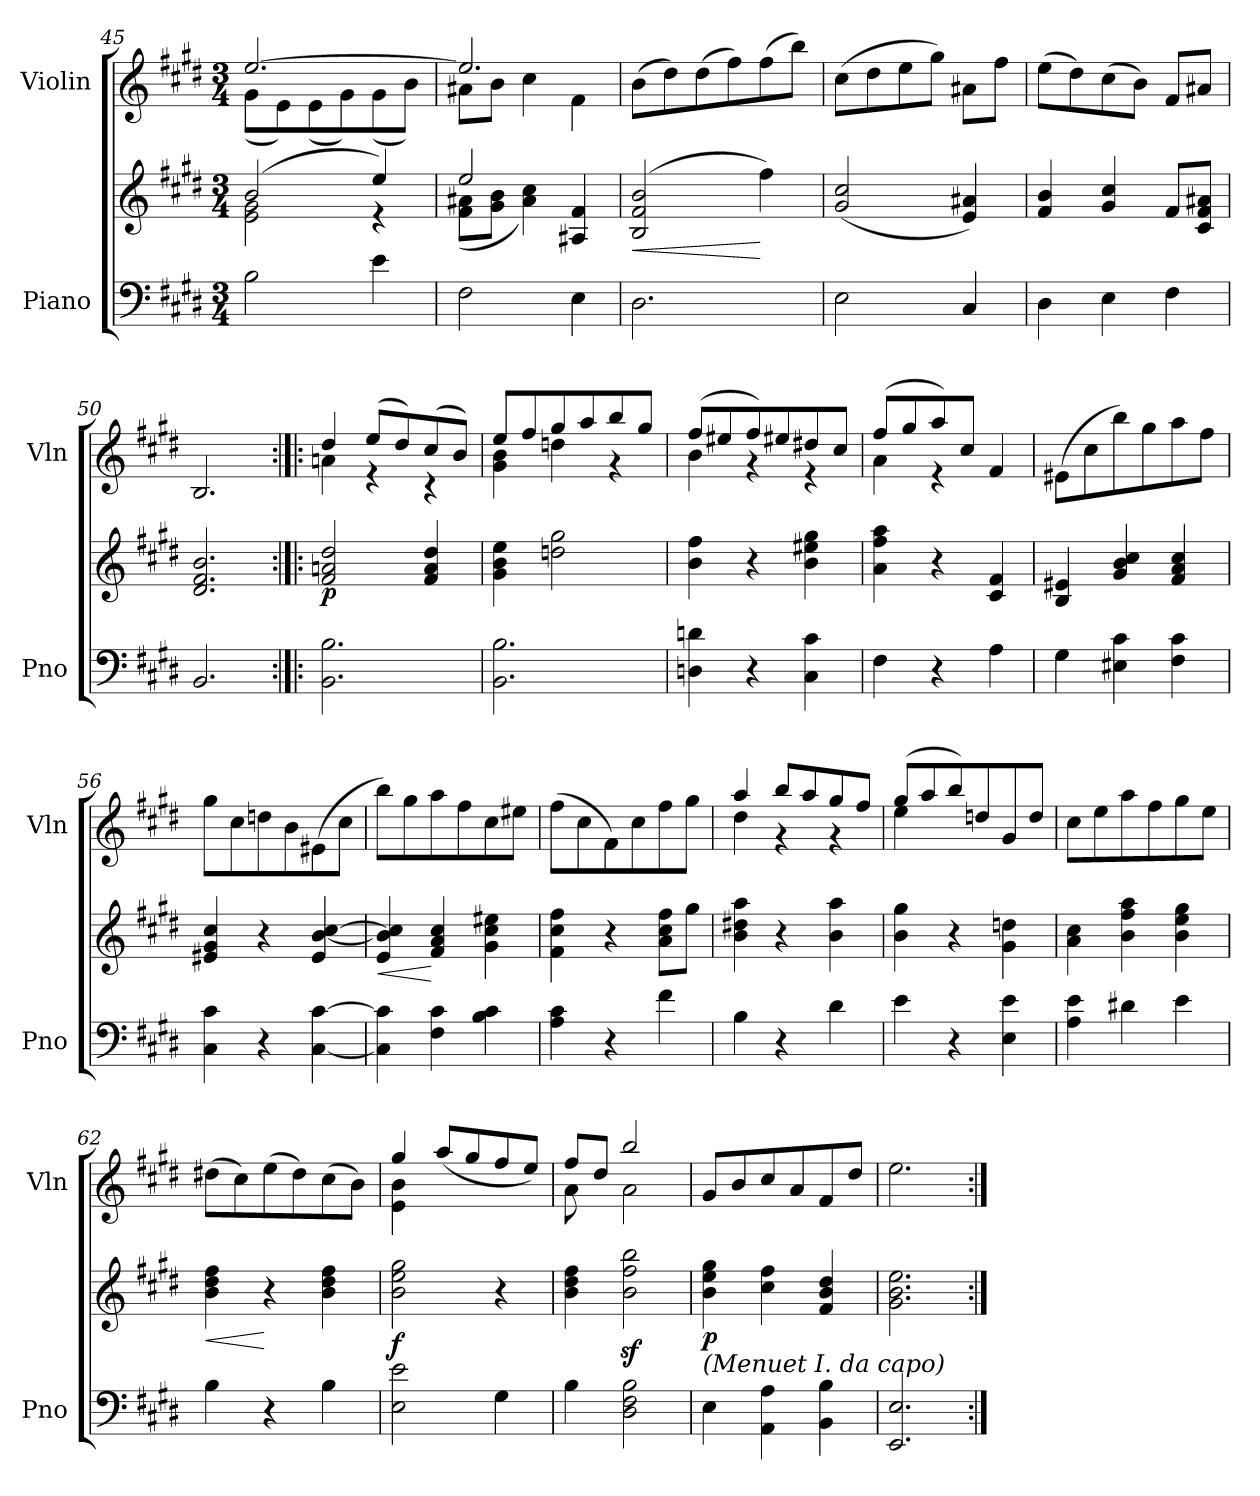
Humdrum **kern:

**kern	**kern	**dynam	**kern
*part2	*part2	*part2	*part1
*staff3	*staff2	*staff2/3	*staff1
*I"Piano	*	*	*I"Violin
*I'Pno	*	*	*I'Vln
*clefF4	*clefG2	*	*clefG2
*k[f#c#g#d#]	*k[f#c#g#d#]	*	*k[f#c#g#d#]
*M3/4	*M3/4	*	*M3/4
=45	=45	=45	=45
*	*^	*	*^
2B\	(2b/	2e\ 2g#\	.	[2.ee/	(8g#\L
.	.	.	.	.	8e\)
.	.	.	.	.	(8e\
.	.	.	.	.	8g#\)
4e\	4ee/)	4r	.	.	(8g#\
.	.	.	.	.	8b\J)
=46	=46	=46	=46	=46	=46
2F#\	2ee/	(8f#\ 8a#X\L	.	2.ee/]	8a#X\L
.	.	8g#\ 8b\J	.	.	8b\J
.	.	4a#\ 4cc#\)	.	.	4cc#\
4E\	4A#X/ 4f#/	4ryy	.	.	4f#\
=47	=47	=47	=47	=47	=47
!	!	!	!LO:HP:b	!	!
*	*v	*v	*	*	*
*	*	*	*v	*v
2.D#\	(2B/ 2f#/ 2b/	<	(8b\L
.	.	.	8dd#\)
.	.	.	(8dd#\
.	.	.	8ff#\)
.	4ff#\)	[	(8ff#\
.	.	.	8bb\J)
=48	=48	=48	=48
2E\	(>2g#/ 2cc#/	.	(8cc#\L
.	.	.	8dd#\
.	.	.	8ee\
.	.	.	8gg#\J)
4C#/	4e/ 4a#X/)	.	8a#X\L
.	.	.	8ff#\J
=49	=49	=49	=49
4D#\	4f#/ 4b/	.	(8ee\L
.	.	.	8dd#\)
4E\	4g#/ 4cc#/	.	(8cc#\
.	.	.	8b\J)
4F#\	8f#/L	.	8f#/L
.	8c#/ 8f#/ 8a#X/J	.	8a#X/J
=50	=50	=50	=50
2.BB/	2.d#/ 2.f#/ 2.b/	.	2.B/
!!LO:PB:g=z
=51:|!|:	=51:|!|:	=51:|!|:	=51:|!|:
*	*	*	*^
!	!	!LO:DY:b	!	!
2.BB\ 2.B\	2f#/ 2an/ 2dd#/	p	4dd#/	4an\
.	.	.	(8ee/L	4r
.	.	.	8dd#/)	.
.	4f#/ 4a/ 4dd#/	.	(8cc#/	4r
.	.	.	8b/J)	.
=52	=52	=52	=52	=52
2.BB\ 2.B\	4g#\ 4b\ 4ee\	.	8ee/L	4g#\ 4b\
.	.	.	8ff#/	.
.	2ddn\ 2gg#\	.	8gg#/	4ddn\
.	.	.	8aa/	.
.	.	.	8bb/	4r
.	.	.	8gg#/J	.
=53	=53	=53	=53	=53
4Dn\ 4dn\	4b\ 4ff#\	.	(8ff#/L	4b\
.	.	.	8ee#X/	.
4r	4r	.	8ff#/)	4r
.	.	.	8ee#X/	.
4C#\ 4c#\	4b\ 4ee#X\ 4gg#\	.	8dd#X/	4r
.	.	.	8cc#/J	.
=54	=54	=54	=54	=54
4F#\	4a\ 4ff#\ 4aa\	.	(8ff#/L	4a\
.	.	.	8gg#/	.
4r	4r	.	8aa/)	4r
.	.	.	8cc#/J	.
4A\	4c#/ 4f#/	.	4f#/	4ryy
*	*	*	*v	*v
=55	=55	=55	=55
4G#\	4B/ 4e#X/	.	(8e#X\L
.	.	.	8cc#\
4E#X\ 4c#\	4g#/ 4b/ 4cc#/	.	8bb\)
.	.	.	8gg#\
4F#\ 4c#\	4f#/ 4a/ 4cc#/	.	8aa\
.	.	.	8ff#\J
=56	=56	=56	=56
4C#\ 4c#\	4e#X/ 4g#/ 4cc#/	.	8gg#\L
.	.	.	8cc#\
4r	4r	.	8ddn\
.	.	.	8b\
[4C#\ [4c#\	4e#/ [4b/ [4cc#/	.	(8e#X\
.	.	.	8cc#\J
=57	=57	=57	=57
!	!	!LO:HP:b	!
4C#\] 4c#\]	4e/ 4b/] 4cc#/]	<	8bb\L)
.	.	.	8gg#\
4F#\ 4c#\	4f#/ 4a/ 4cc#/	[	8aa\
.	.	.	8ff#\
4B\ 4c#\	4g#\ 4cc#\ 4ee#X\	.	8cc#\
.	.	.	8ee#X\J
=58	=58	=58	=58
4A\ 4c#\	4f#\ 4cc#\ 4ff#\	.	(8ff#\L
.	.	.	8cc#\
4r	4r	.	8f#\)
.	.	.	8cc#\
4f#\	8a\ 8cc#\ 8ff#\L	.	8ff#\
.	8gg#\J	.	8gg#\J
!!LO:LB:g=z
=59	=59	=59	=59
*	*	*	*^
4B\	4b\ 4dd#X\ 4aa\	.	4aa/	4dd#\
4r	4r	.	8bb/L	4r
.	.	.	8aa/	.
4d#\	4b\ 4aa\	.	8gg#/	4r
.	.	.	8ff#/J	.
=60	=60	=60	=60	=60
4e\	4b\ 4gg#\	.	(8gg#/L	4ee\
.	.	.	8aa/	.
4r	4r	.	8bb/)	2ryy
.	.	.	8ddn/	.
4E\ 4e\	4g#\ 4ddn\	.	8g#/	.
.	.	.	8dd/J	.
*	*	*	*v	*v
=61	=61	=61	=61
4A\ 4e\	4a\ 4cc#\	.	8cc#\L
.	.	.	8ee\
4d#X\	4b\ 4ff#\ 4aa\	.	8aa\
.	.	.	8ff#\
4e\	4b\ 4ee\ 4gg#\	.	8gg#\
.	.	.	8ee\J
=62	=62	=62	=62
!	!	!LO:HP:b	!
4B\	4b\ 4dd#\ 4ff#\	<	(8dd#X\L
.	.	.	8cc#\)
4r	4r	[	(8ee\
.	.	.	8dd#\)
4B\	4b\ 4dd#\ 4ff#\	.	(8cc#\
.	.	.	8b\J)
=63	=63	=63	=63
*	*	*	*^
!	!	!LO:DY:b	!	!
2E\ 2e\	2b\ 2ee\ 2gg#\	f	4gg#/	4e\ 4b\
.	.	.	(8aa/L	2ryy
.	.	.	8gg#/	.
4G#\	4r	.	8ff#/	.
.	.	.	8ee/J)	.
=64	=64	=64	=64	=64
4B\	4b\ 4dd#\ 4ff#\	.	8ff#/L	8a\
.	.	.	8dd#/J	8ryy
2D#\ 2F#\ 2B\	2b\z< 2ff#\z< 2bb\z<	.	2bb/	2a\
=65	=65	=65	=65	=65
!	!	!	!LO:TX:a:i:t=(Menuet I. da capo)	!
!LO:TX:a:i:t=(Menuet I. da capo)	!	!	!	!
!	!	!LO:DY:b	!	!
*	*	*	*v	*v
4E\	4b\ 4ee\ 4gg#\	p	8g#/L
.	.	.	8b/
4AA\ 4A\	4cc#\ 4ff#\	.	8cc#/
.	.	.	8a/
4BB\ 4B\	4f#/ 4b/ 4dd#/	.	8f#/
.	.	.	8dd#/J
=66	=66	=66	=66
2.EE/ 2.E/	2.g#\ 2.b\ 2.ee\	.	2.ee\
=:|!	=:|!	=:|!	=:|!
*-	*-	*-	*-
